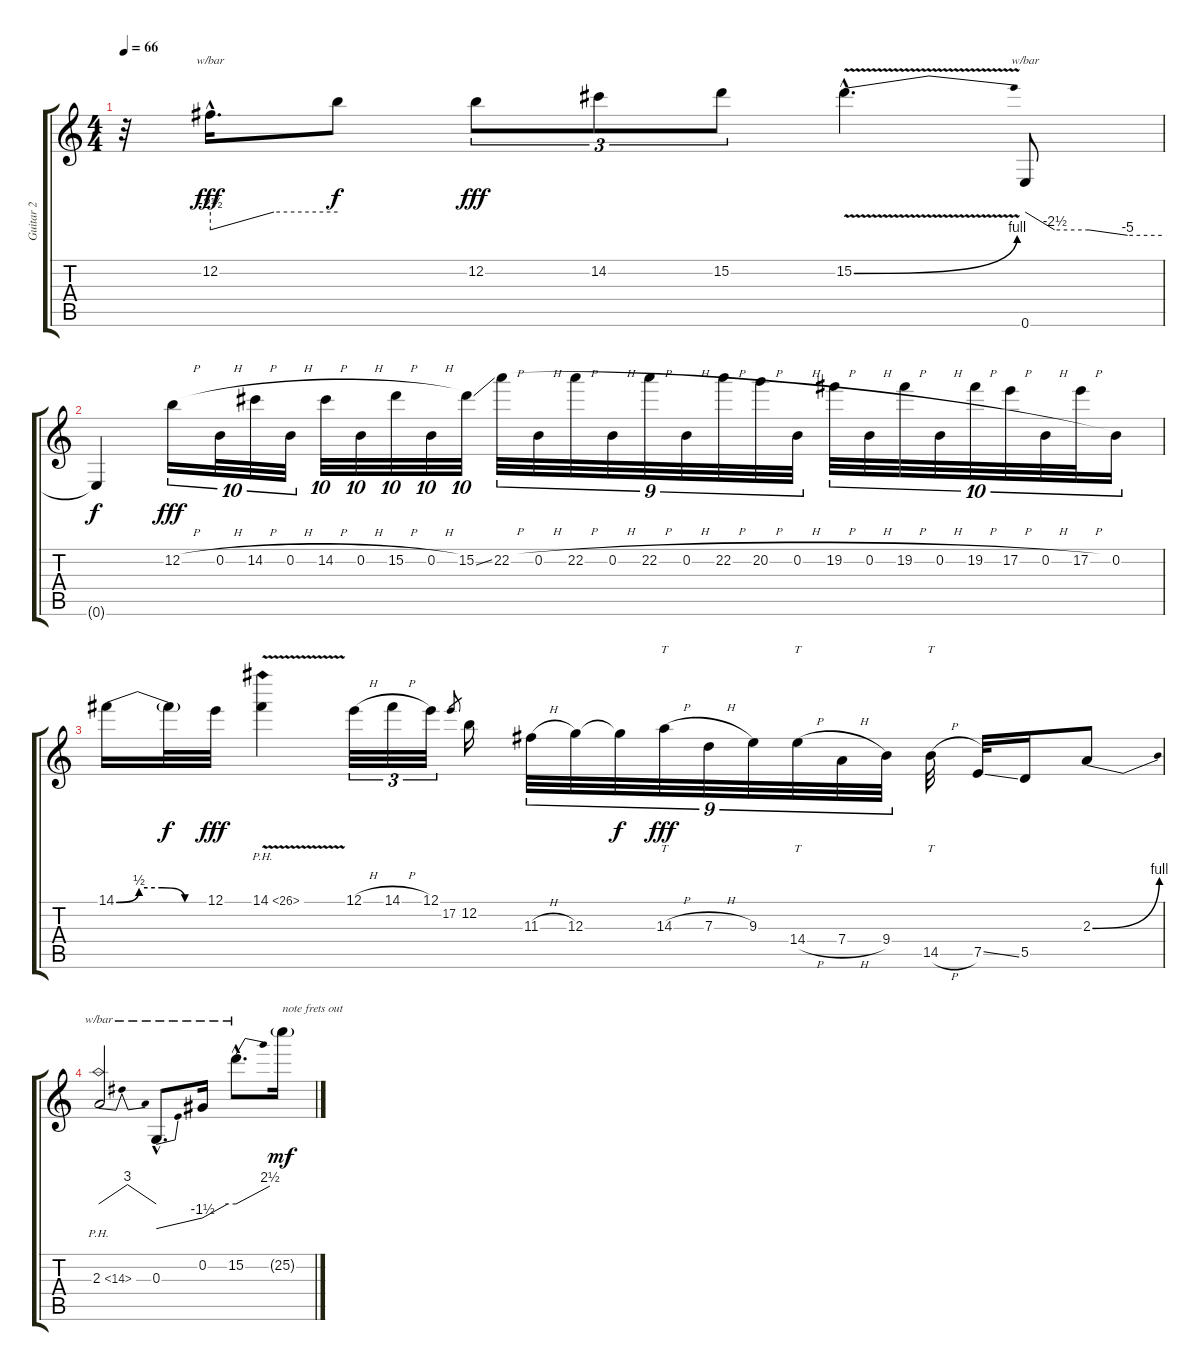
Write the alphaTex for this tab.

\track ("Guitar 2" "Guitar 2") {instrument distortionguitar}
\staff {score tabs}
\tuning (E4 B3 G3 D3 A2 E2) {hide}
\ts (4 4)
\tempo 66
\clef g2
\ks c
r.32{dy fff} 12.2{hac}.16{d tbe (custom default 0 -10 30 0 60 0)} 12.2{t}.8{dy f} 12.2.8{tu (3 2) dy fff} 14.2.8{tu (3 2)} 15.2.8{tu (3 2)} 15.2{be (bend 0 0 60 4) v hac}.4{d} 0.6.8{tbe (custom default 0 0 13 -10 28 -10 45 -20 60 -20)} |
0.6{t}.4{dy f} 12.2{h}.16{tu (10 8) dy fff} 0.2{h}.32{tu (10 8)} 14.2{h}.32{tu (10 8)} 0.2{h}.32{tu (10 8)} 14.2{h}.32{tu (10 8)} 0.2{h}.32{tu (10 8)} 15.2{h}.32{tu (10 8)} 0.2{h}.32{tu (10 8)} 15.2{ss}.32{tu (10 8)} 22.2{h}.32{tu (9 8)} 0.2{h}.32{tu (9 8)} 22.2{h}.32{tu (9 8)} 0.2{h}.32{tu (9 8)} 22.2{h}.32{tu (9 8)} 0.2{h}.32{tu (9 8)} 22.2{h}.32{tu (9 8)} 20.2{h}.32{tu (9 8)} 0.2{h}.32{tu (9 8)} 19.2{h}.32{tu (10 8)} 0.2{h}.32{tu (10 8)} 19.2{h}.32{tu (10 8)} 0.2{h}.32{tu (10 8)} 19.2{h}.32{tu (10 8)} 17.2{h}.32{tu (10 8)} 0.2{h}.32{tu (10 8)} 17.2{h}.32{tu (10 8)} 0.2.16{tu (10 8)} |
14.1{be (custom 0 0 15 2 30 2 45 0 60 0)}.16 14.1{t}.32{dy f} 12.1.32{dy fff} 14.1{ph 12 v}.4 12.1{h}.32{tu (3 2)} 14.1{h}.32{tu (3 2)} 12.1.32{tu (3 2)} 17.2.8{gr} 12.2.16 11.3{h}.32{tu (9 8)} 12.3.32{tu (9 8)} 12.3{t}.32{tu (9 8) dy f} 14.3{h}.32{tt tu (9 8) dy fff} 7.3{h}.32{tu (9 8)} 9.3.32{tu (9 8)} 14.4{h}.32{tt tu (9 8)} 7.4{h}.32{tu (9 8)} 9.4.32{tu (9 8)} 14.5{h}.32{tt} 7.5{ss}.32 5.5.16 2.3{be (bend 0 0 60 4)}.8 |
2.3{ph 12}.2{tbe (dip default 0 0 45 12 55 12 60 0)} 0.3{hac}.8{d tbe (dive default 0 -24 60 -6)} 0.2.16{tbe (custom default 0 -6 45 0 60 0)} 15.2{hac}.8{d tbe (dive default 0 0 60 10)} 25.2{g}.16{txt "note frets out" dy mf}
